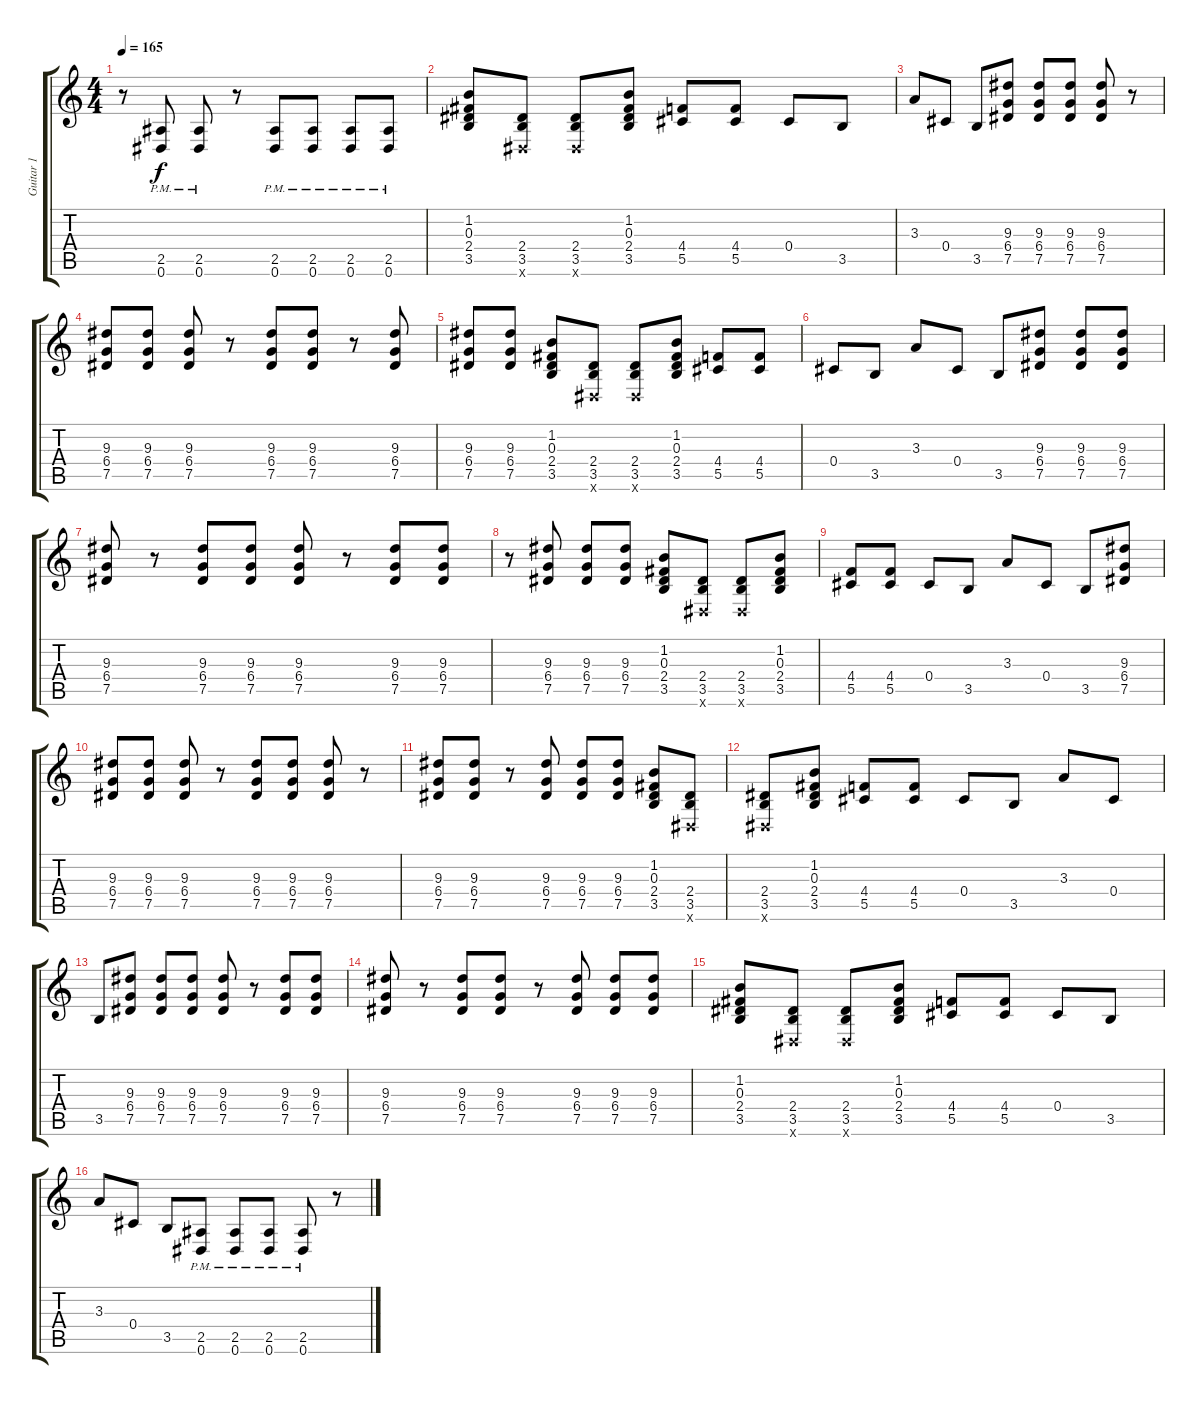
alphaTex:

\track ("Guitar 1" "Guitar 1") {instrument distortionguitar}
\staff {score tabs}
\tuning (Eb4 Bb3 Gb3 Db3 Ab2 Eb2) {hide}
\ts (4 4)
\tempo 165
\clef g2
\ks c
r.8{dy f} (2.5{pm} 0.6{pm}).8 (2.5{pm} 0.6{pm}).8 r.8 (2.5{pm} 0.6{pm}).8 (2.5{pm} 0.6{pm}).8 (2.5{pm} 0.6{pm}).8 (2.5{pm} 0.6{pm}).8 |
(1.2 0.3 2.4 3.5).8 (2.4 3.5 0.6{x}).8 (2.4 3.5 0.6{x}).8 (1.2 0.3 2.4 3.5).8 (4.4 5.5).8 (4.4 5.5).8 0.4.8 3.5.8 |
3.3.8 0.4.8 3.5.8 (9.3 6.4 7.5).8 (9.3 6.4 7.5).8 (9.3 6.4 7.5).8 (9.3 6.4 7.5).8 r.8 |
(9.3 6.4 7.5).8 (9.3 6.4 7.5).8 (9.3 6.4 7.5).8 r.8 (9.3 6.4 7.5).8 (9.3 6.4 7.5).8 r.8 (9.3 6.4 7.5).8 |
(9.3 6.4 7.5).8 (9.3 6.4 7.5).8 (1.2 0.3 2.4 3.5).8 (2.4 3.5 0.6{x}).8 (2.4 3.5 0.6{x}).8 (1.2 0.3 2.4 3.5).8 (4.4 5.5).8 (4.4 5.5).8 |
0.4.8 3.5.8 3.3.8 0.4.8 3.5.8 (9.3 6.4 7.5).8 (9.3 6.4 7.5).8 (9.3 6.4 7.5).8 |
(9.3 6.4 7.5).8 r.8 (9.3 6.4 7.5).8 (9.3 6.4 7.5).8 (9.3 6.4 7.5).8 r.8 (9.3 6.4 7.5).8 (9.3 6.4 7.5).8 |
r.8 (9.3 6.4 7.5).8 (9.3 6.4 7.5).8 (9.3 6.4 7.5).8 (1.2 0.3 2.4 3.5).8 (2.4 3.5 0.6{x}).8 (2.4 3.5 0.6{x}).8 (1.2 0.3 2.4 3.5).8 |
(4.4 5.5).8 (4.4 5.5).8 0.4.8 3.5.8 3.3.8 0.4.8 3.5.8 (9.3 6.4 7.5).8 |
(9.3 6.4 7.5).8 (9.3 6.4 7.5).8 (9.3 6.4 7.5).8 r.8 (9.3 6.4 7.5).8 (9.3 6.4 7.5).8 (9.3 6.4 7.5).8 r.8 |
(9.3 6.4 7.5).8 (9.3 6.4 7.5).8 r.8 (9.3 6.4 7.5).8 (9.3 6.4 7.5).8 (9.3 6.4 7.5).8 (1.2 0.3 2.4 3.5).8 (2.4 3.5 0.6{x}).8 |
(2.4 3.5 0.6{x}).8 (1.2 0.3 2.4 3.5).8 (4.4 5.5).8 (4.4 5.5).8 0.4.8 3.5.8 3.3.8 0.4.8 |
3.5.8 (9.3 6.4 7.5).8 (9.3 6.4 7.5).8 (9.3 6.4 7.5).8 (9.3 6.4 7.5).8 r.8 (9.3 6.4 7.5).8 (9.3 6.4 7.5).8 |
(9.3 6.4 7.5).8 r.8 (9.3 6.4 7.5).8 (9.3 6.4 7.5).8 r.8 (9.3 6.4 7.5).8 (9.3 6.4 7.5).8 (9.3 6.4 7.5).8 |
(1.2 0.3 2.4 3.5).8 (2.4 3.5 0.6{x}).8 (2.4 3.5 0.6{x}).8 (1.2 0.3 2.4 3.5).8 (4.4 5.5).8 (4.4 5.5).8 0.4.8 3.5.8 |
3.3.8 0.4.8 3.5.8 (2.5{pm} 0.6{pm}).8 (2.5{pm} 0.6{pm}).8 (2.5{pm} 0.6{pm}).8 (2.5{pm} 0.6{pm}).8 r.8
